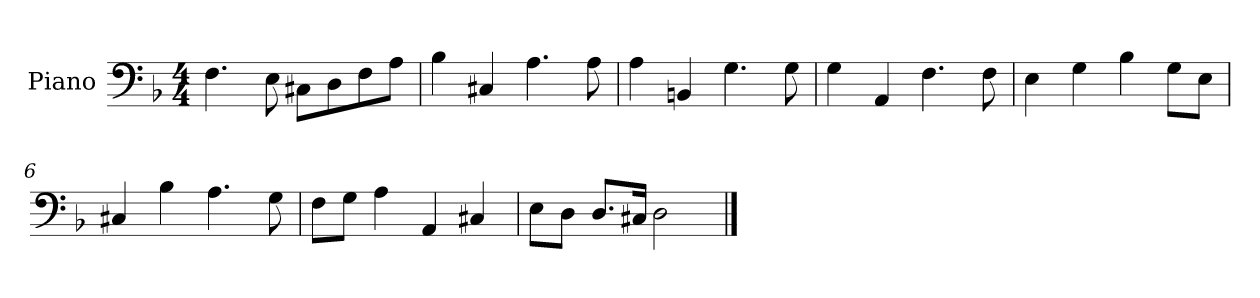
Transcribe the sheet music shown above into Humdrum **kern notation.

**kern
*part1
*staff1
*I"Piano
*I'Pno.
*clefF4
*k[b-]
*M4/4
*MM120
=1
4.F\
8E\
8C#X\L
8D\
8F\
8A\J
=2
4B-\
4C#X/
4.A\
8A\
=3
4A\
4BBn/
4.G\
8G\
=4
4G\
4AA/
4.F\
8F\
=5
4E\
4G\
4B-\
8G\L
8E\J
=6
4C#X/
4B-\
4.A\
8G\
=7
8F\L
8G\J
4A\
4AA/
4C#X/
!!LO:LB:g=z
=8
8E\L
8D\J
8.D/L
16C#X/Jk
2D\
==
*-
